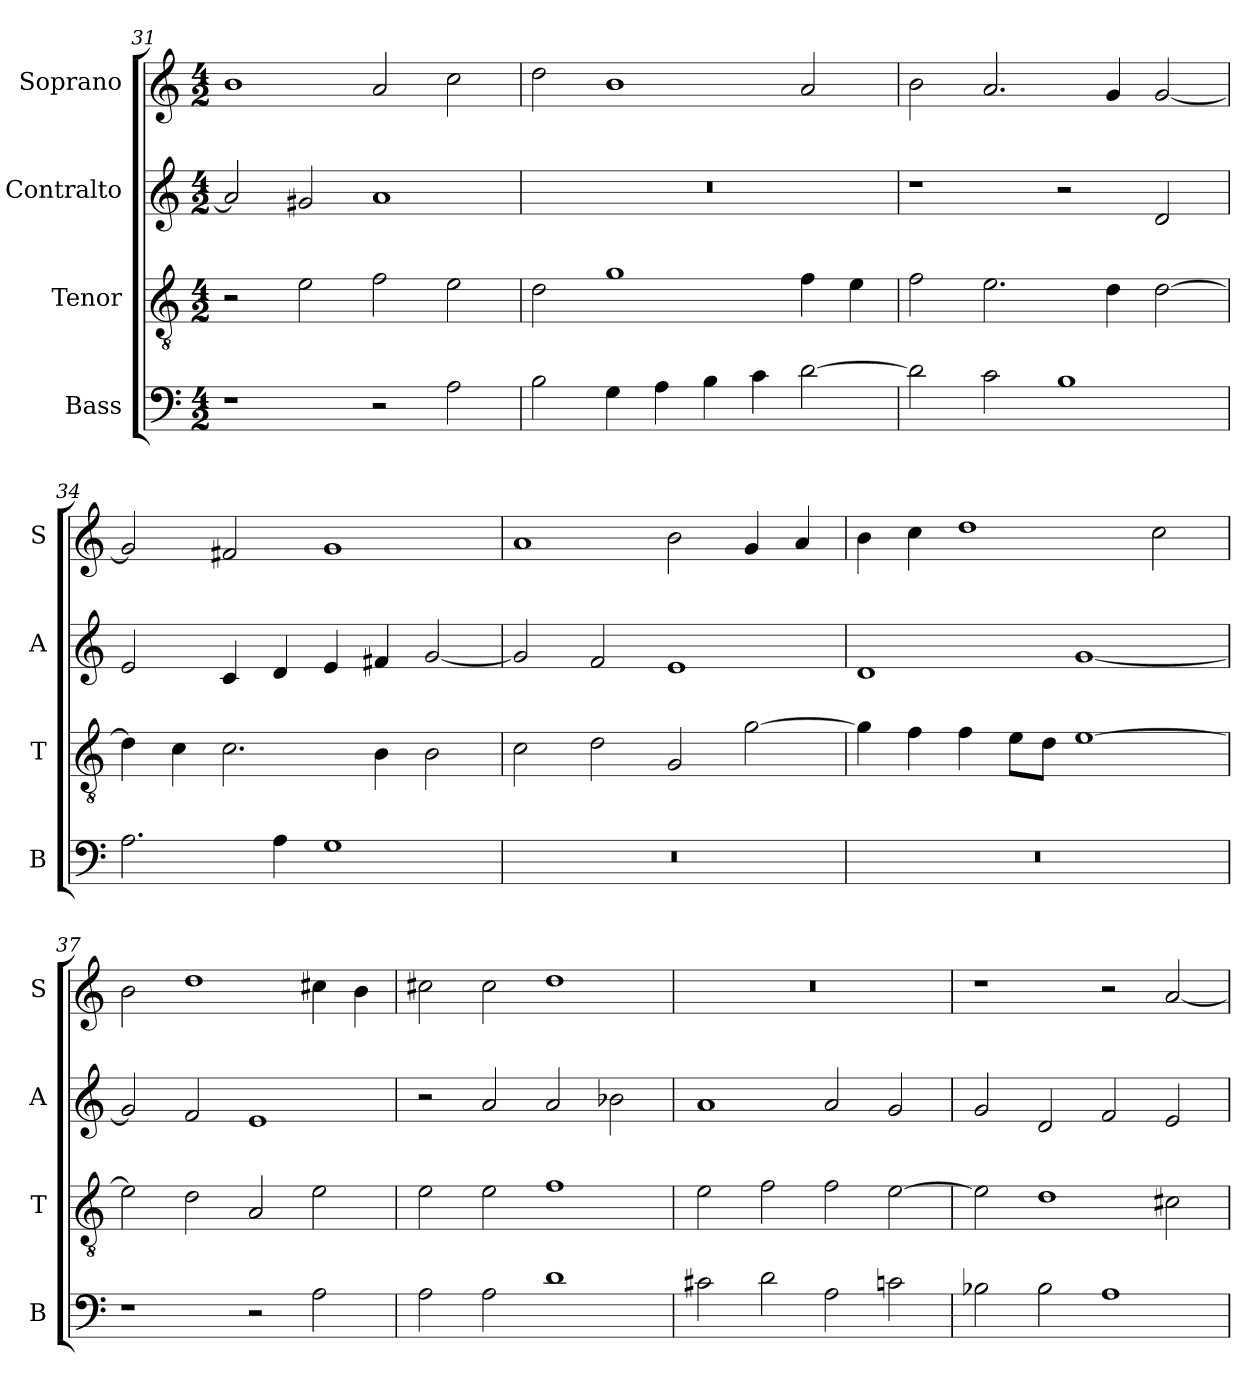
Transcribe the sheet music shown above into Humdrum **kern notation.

**kern	**kern	**kern	**kern
*part4	*part3	*part2	*part1
*staff4	*staff3	*staff2	*staff1
*I"Bass	*I"Tenor	*I"Contralto	*I"Soprano
*I'B	*I'T	*I'A	*I'S
*clefF4	*clefGv2	*clefG2	*clefG2
*k[]	*k[]	*k[]	*k[]
*D:dor	*D:dor	*D:dor	*D:dor
*M4/2	*M4/2	*M4/2	*M4/2
=31	=31	=31	=31
1r	2r	2a]	1b
.	2e	2g#X	.
2r	2f	1a	2a
2A	2e	.	2cc
=32	=32	=32	=32
2B	2d	0r	2dd
4G	1g	.	1b
4A	.	.	.
4B	.	.	.
4c	.	.	.
[2d	4f	.	2a
.	4e	.	.
=33	=33	=33	=33
2d]	2f	1r	2b
2c	2.e	.	2.a
1B	.	2r	.
.	4d	.	4g
.	[2d	2d	[2g
=34	=34	=34	=34
2.A	4d]	2e	2g]
.	4c	.	.
.	2.c	4c	2f#X
4A	.	4d	.
1G	.	4e	1g
.	4B	4f#X	.
.	2B	[2g	.
=35	=35	=35	=35
0r	2c	2g]	1a
.	2d	2f	.
.	2G	1e	2b
.	[2g	.	4g
.	.	.	4a
=36	=36	=36	=36
0r	4g]	1d	4b
.	4f	.	4cc
.	4f	.	1dd
.	8e\L	.	.
.	8d\J	.	.
.	[1e	[1g	.
.	.	.	2cc
=37	=37	=37	=37
1r	2e]	2g]	2b
.	2d	2f	1dd
2r	2A	1e	.
2A	2e	.	4cc#X
.	.	.	4b
=38	=38	=38	=38
2A	2e	2r	2cc#X
2A	2e	2a	2cc#
1d	1f	2a	1dd
.	.	2b-X	.
=39	=39	=39	=39
2c#X	2e	1a	0r
2d	2f	.	.
2A	2f	2a	.
2cn	[2e	2g	.
=40	=40	=40	=40
2B-X	2e]	2g	1r
2B-	1d	2d	.
1A	.	2f	2r
.	2c#X	2e	[2a
=	=	=	=
*-	*-	*-	*-
